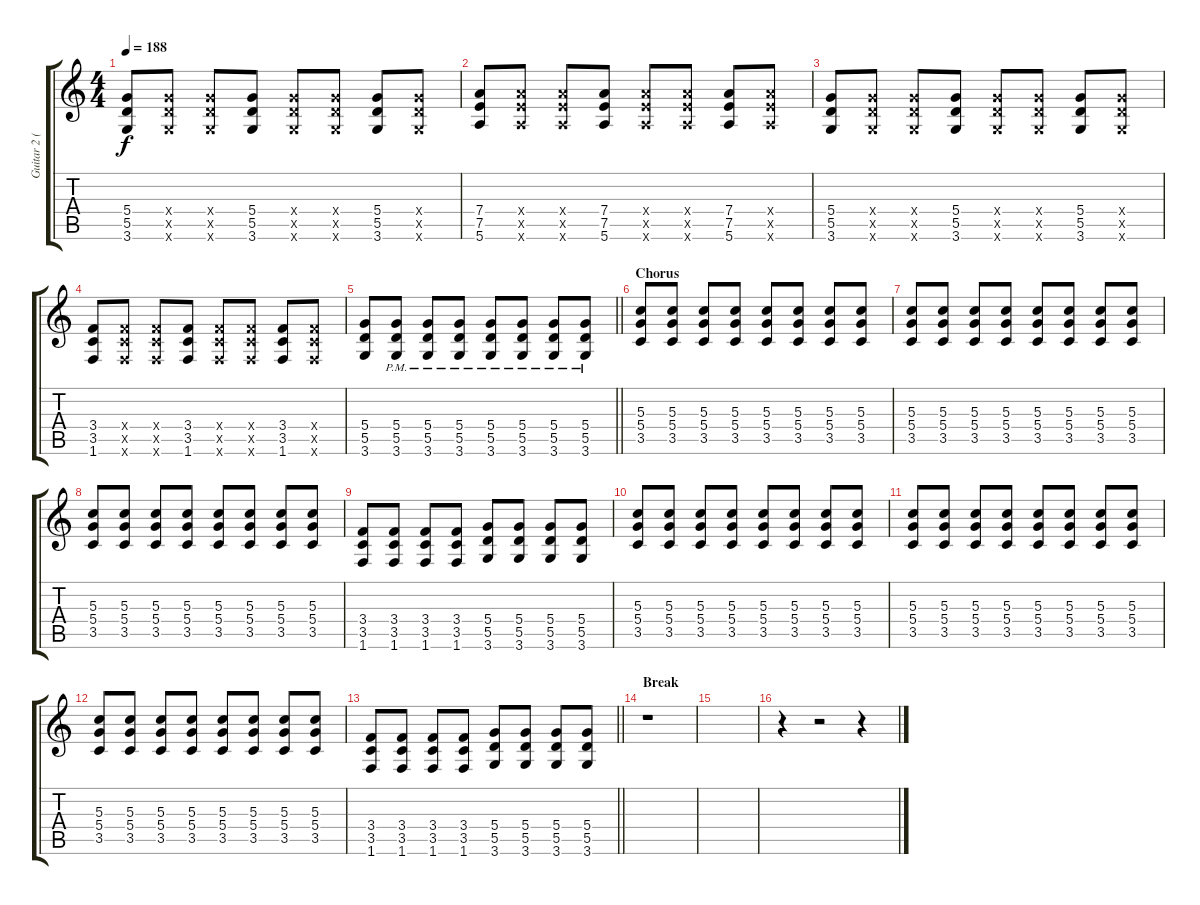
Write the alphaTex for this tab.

\track ("Guitar 2 (Dori)" "Guitar 2 (") {mute instrument distortionguitar}
\staff {score tabs}
\tuning (E4 B3 G3 D3 A2 E2) {hide}
\ts (4 4)
\tempo 188
\clef g2
\ks c
(5.4 5.5 3.6).8{dy f} (5.4{x} 5.5{x} 3.6{x}).8 (5.4{x} 5.5{x} 3.6{x}).8 (5.4 5.5 3.6).8 (5.4{x} 5.5{x} 3.6{x}).8 (5.4{x} 5.5{x} 3.6{x}).8 (5.4 5.5 3.6).8 (5.4{x} 5.5{x} 3.6{x}).8 |
(7.4 7.5 5.6).8 (7.4{x} 7.5{x} 5.6{x}).8 (7.4{x} 7.5{x} 5.6{x}).8 (7.4 7.5 5.6).8 (7.4{x} 7.5{x} 5.6{x}).8 (7.4{x} 7.5{x} 5.6{x}).8 (7.4 7.5 5.6).8 (7.4{x} 7.5{x} 5.6{x}).8 |
(5.4 5.5 3.6).8 (5.4{x} 5.5{x} 3.6{x}).8 (5.4{x} 5.5{x} 3.6{x}).8 (5.4 5.5 3.6).8 (5.4{x} 5.5{x} 3.6{x}).8 (5.4{x} 5.5{x} 3.6{x}).8 (5.4 5.5 3.6).8 (5.4{x} 5.5{x} 3.6{x}).8 |
(3.4 3.5 1.6).8 (3.4{x} 3.5{x} 1.6{x}).8 (3.4{x} 3.5{x} 1.6{x}).8 (3.4 3.5 1.6).8 (3.4{x} 3.5{x} 1.6{x}).8 (3.4{x} 3.5{x} 1.6{x}).8 (3.4 3.5 1.6).8 (3.4{x} 3.5{x} 1.6{x}).8 |
\barLineRight lightlight
(5.4 5.5 3.6).8 (5.4{pm} 5.5{pm} 3.6{pm}).8 (5.4{pm} 5.5{pm} 3.6{pm}).8 (5.4{pm} 5.5{pm} 3.6{pm}).8 (5.4{pm} 5.5{pm} 3.6{pm}).8 (5.4{pm} 5.5{pm} 3.6{pm}).8 (5.4{pm} 5.5{pm} 3.6{pm}).8 (5.4{pm} 5.5{pm} 3.6{pm}).8 |
\section ("" "Chorus")
(5.3 5.4 3.5).8 (5.3 5.4 3.5).8 (5.3 5.4 3.5).8 (5.3 5.4 3.5).8 (5.3 5.4 3.5).8 (5.3 5.4 3.5).8 (5.3 5.4 3.5).8 (5.3 5.4 3.5).8 |
(5.3 5.4 3.5).8 (5.3 5.4 3.5).8 (5.3 5.4 3.5).8 (5.3 5.4 3.5).8 (5.3 5.4 3.5).8 (5.3 5.4 3.5).8 (5.3 5.4 3.5).8 (5.3 5.4 3.5).8 |
(5.3 5.4 3.5).8 (5.3 5.4 3.5).8 (5.3 5.4 3.5).8 (5.3 5.4 3.5).8 (5.3 5.4 3.5).8 (5.3 5.4 3.5).8 (5.3 5.4 3.5).8 (5.3 5.4 3.5).8 |
(3.4 3.5 1.6).8 (3.4 3.5 1.6).8 (3.4 3.5 1.6).8 (3.4 3.5 1.6).8 (5.4 5.5 3.6).8 (5.4 5.5 3.6).8 (5.4 5.5 3.6).8 (5.4 5.5 3.6).8 |
(5.3 5.4 3.5).8 (5.3 5.4 3.5).8 (5.3 5.4 3.5).8 (5.3 5.4 3.5).8 (5.3 5.4 3.5).8 (5.3 5.4 3.5).8 (5.3 5.4 3.5).8 (5.3 5.4 3.5).8 |
(5.3 5.4 3.5).8 (5.3 5.4 3.5).8 (5.3 5.4 3.5).8 (5.3 5.4 3.5).8 (5.3 5.4 3.5).8 (5.3 5.4 3.5).8 (5.3 5.4 3.5).8 (5.3 5.4 3.5).8 |
(5.3 5.4 3.5).8 (5.3 5.4 3.5).8 (5.3 5.4 3.5).8 (5.3 5.4 3.5).8 (5.3 5.4 3.5).8 (5.3 5.4 3.5).8 (5.3 5.4 3.5).8 (5.3 5.4 3.5).8 |
\barLineRight lightlight
(3.4 3.5 1.6).8 (3.4 3.5 1.6).8 (3.4 3.5 1.6).8 (3.4 3.5 1.6).8 (5.4 5.5 3.6).8 (5.4 5.5 3.6).8 (5.4 5.5 3.6).8 (5.4 5.5 3.6).8 |
\section ("" "Break")
r.1 |
|
r.4 r.2 r.4
